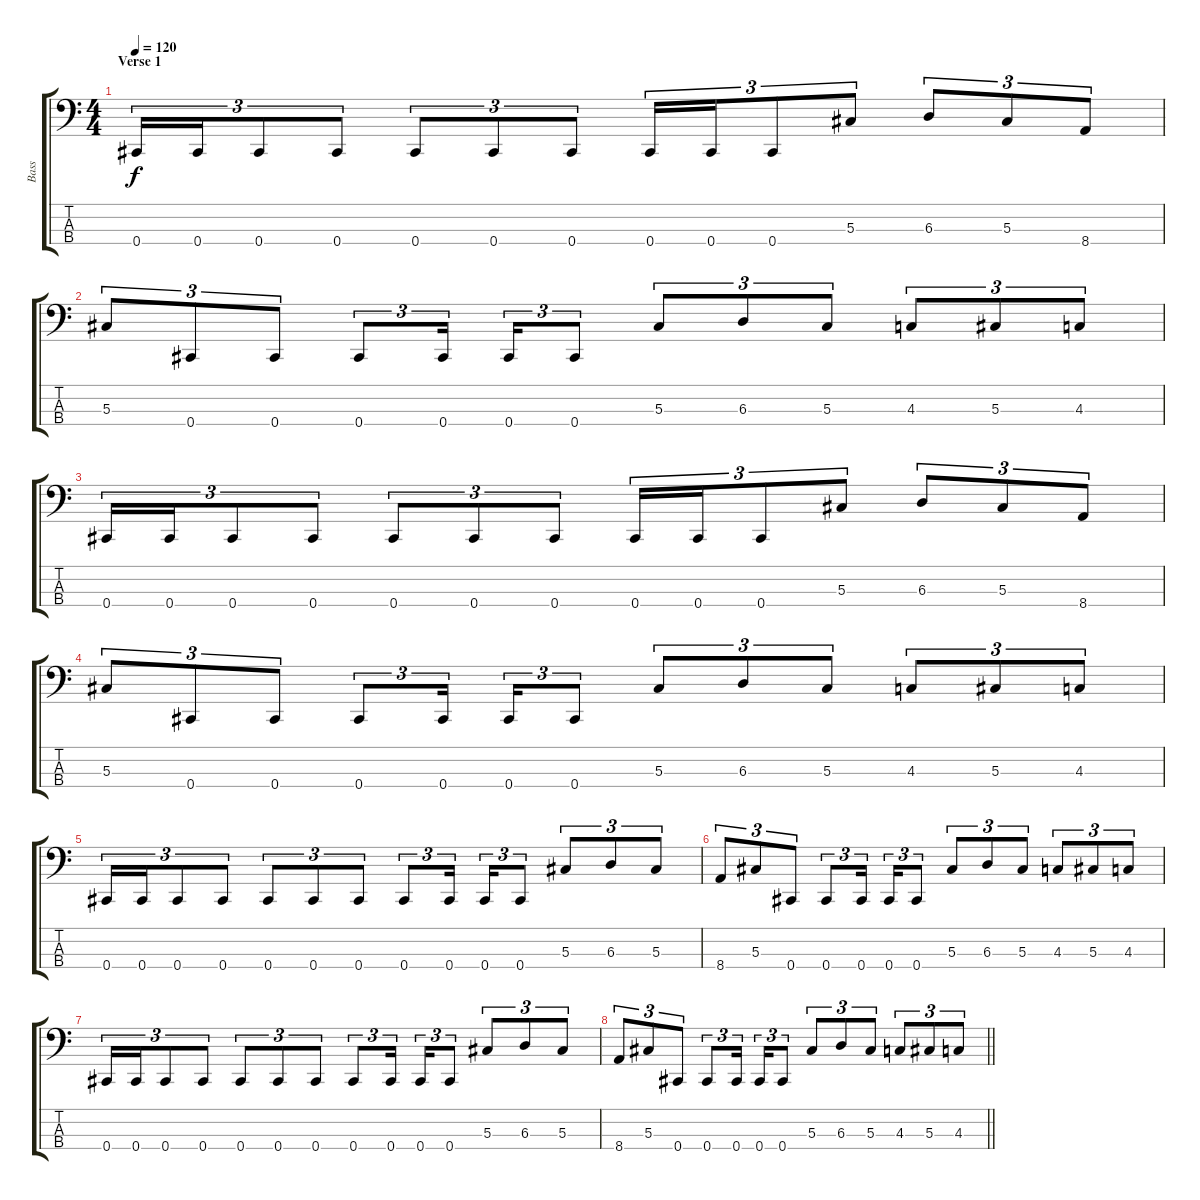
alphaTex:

\track ("Bass" "Bass") {instrument electricbasspick}
\staff {score tabs}
\tuning (Gb2 Db2 Ab1 Db1) {hide}
\ts (4 4)
\section ("" "Verse 1")
\tempo 120
\clef f4
\ks c
0.4.16{tu (3 2) dy f} 0.4.16{tu (3 2)} 0.4.8{tu (3 2)} 0.4.8{tu (3 2)} 0.4.8{tu (3 2)} 0.4.8{tu (3 2)} 0.4.8{tu (3 2)} 0.4.16{tu (3 2)} 0.4.16{tu (3 2)} 0.4.8{tu (3 2)} 5.3.8{tu (3 2)} 6.3.8{tu (3 2)} 5.3.8{tu (3 2)} 8.4.8{tu (3 2)} |
5.3.8{tu (3 2)} 0.4.8{tu (3 2)} 0.4.8{tu (3 2)} 0.4.8{tu (3 2)} 0.4.16{tu (3 2) beam splitsecondary} 0.4.16{tu (3 2)} 0.4.8{tu (3 2)} 5.3.8{tu (3 2)} 6.3.8{tu (3 2)} 5.3.8{tu (3 2)} 4.3.8{tu (3 2)} 5.3.8{tu (3 2)} 4.3.8{tu (3 2)} |
0.4.16{tu (3 2)} 0.4.16{tu (3 2)} 0.4.8{tu (3 2)} 0.4.8{tu (3 2)} 0.4.8{tu (3 2)} 0.4.8{tu (3 2)} 0.4.8{tu (3 2)} 0.4.16{tu (3 2)} 0.4.16{tu (3 2)} 0.4.8{tu (3 2)} 5.3.8{tu (3 2)} 6.3.8{tu (3 2)} 5.3.8{tu (3 2)} 8.4.8{tu (3 2)} |
5.3.8{tu (3 2)} 0.4.8{tu (3 2)} 0.4.8{tu (3 2)} 0.4.8{tu (3 2)} 0.4.16{tu (3 2) beam splitsecondary} 0.4.16{tu (3 2)} 0.4.8{tu (3 2)} 5.3.8{tu (3 2)} 6.3.8{tu (3 2)} 5.3.8{tu (3 2)} 4.3.8{tu (3 2)} 5.3.8{tu (3 2)} 4.3.8{tu (3 2)} |
0.4.16{tu (3 2)} 0.4.16{tu (3 2)} 0.4.8{tu (3 2)} 0.4.8{tu (3 2)} 0.4.8{tu (3 2)} 0.4.8{tu (3 2)} 0.4.8{tu (3 2)} 0.4.8{tu (3 2)} 0.4.16{tu (3 2) beam splitsecondary} 0.4.16{tu (3 2)} 0.4.8{tu (3 2)} 5.3.8{tu (3 2)} 6.3.8{tu (3 2)} 5.3.8{tu (3 2)} |
8.4.8{tu (3 2)} 5.3.8{tu (3 2)} 0.4.8{tu (3 2)} 0.4.8{tu (3 2)} 0.4.16{tu (3 2) beam splitsecondary} 0.4.16{tu (3 2)} 0.4.8{tu (3 2)} 5.3.8{tu (3 2)} 6.3.8{tu (3 2)} 5.3.8{tu (3 2)} 4.3.8{tu (3 2)} 5.3.8{tu (3 2)} 4.3.8{tu (3 2)} |
0.4.16{tu (3 2)} 0.4.16{tu (3 2)} 0.4.8{tu (3 2)} 0.4.8{tu (3 2)} 0.4.8{tu (3 2)} 0.4.8{tu (3 2)} 0.4.8{tu (3 2)} 0.4.8{tu (3 2)} 0.4.16{tu (3 2) beam splitsecondary} 0.4.16{tu (3 2)} 0.4.8{tu (3 2)} 5.3.8{tu (3 2)} 6.3.8{tu (3 2)} 5.3.8{tu (3 2)} |
\barLineRight lightlight
8.4.8{tu (3 2)} 5.3.8{tu (3 2)} 0.4.8{tu (3 2)} 0.4.8{tu (3 2)} 0.4.16{tu (3 2) beam splitsecondary} 0.4.16{tu (3 2)} 0.4.8{tu (3 2)} 5.3.8{tu (3 2)} 6.3.8{tu (3 2)} 5.3.8{tu (3 2)} 4.3.8{tu (3 2)} 5.3.8{tu (3 2)} 4.3.8{tu (3 2)}
